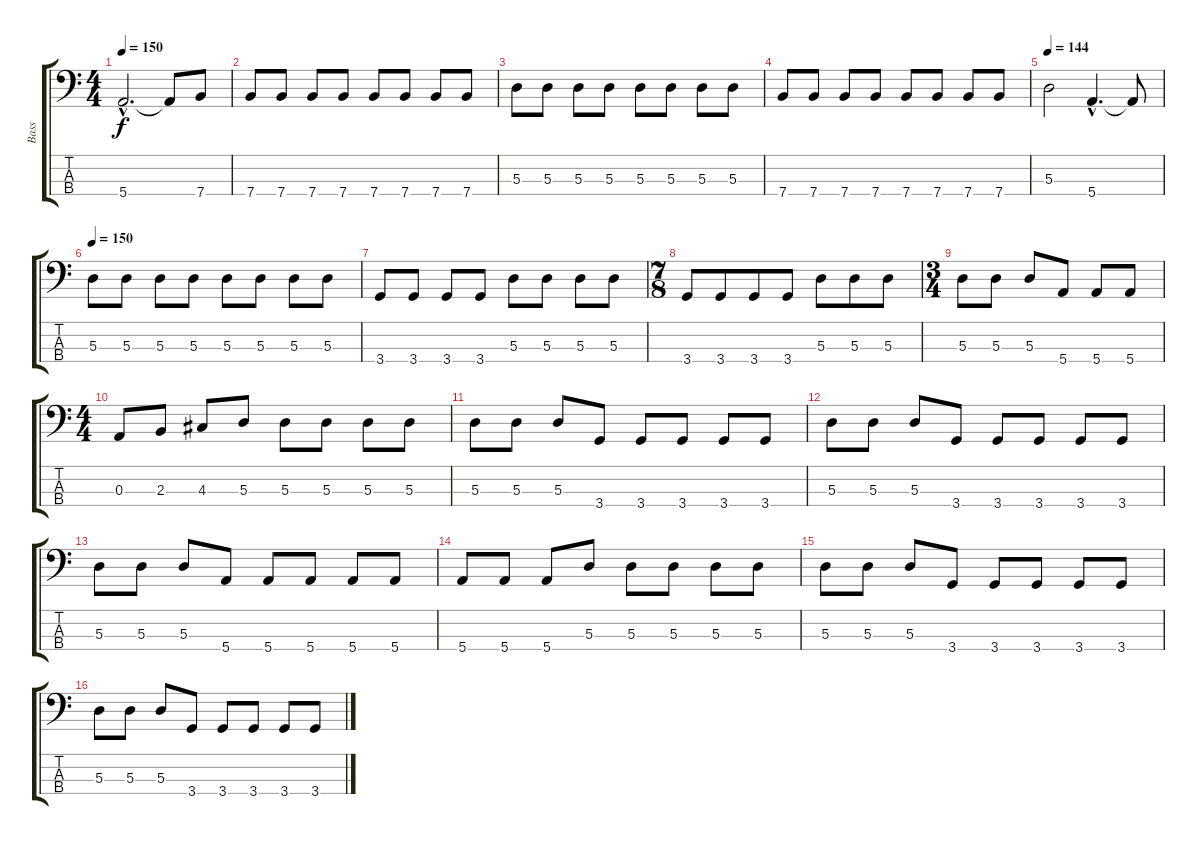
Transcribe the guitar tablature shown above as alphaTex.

\track ("Bass" "Bass") {instrument electricbasspick}
\staff {score tabs}
\tuning (G2 D2 A1 E1) {hide}
\ts (4 4)
\tempo 150
\clef f4
\ks c
5.4{hac t}.2{d dy f} 5.4{t}.8 7.4.8 |
7.4.8 7.4.8 7.4.8 7.4.8 7.4.8 7.4.8 7.4.8 7.4.8 |
5.3.8 5.3.8 5.3.8 5.3.8 5.3.8 5.3.8 5.3.8 5.3.8 |
7.4.8 7.4.8 7.4.8 7.4.8 7.4.8 7.4.8 7.4.8 7.4.8 |
\tempo 144
5.3.2 5.4{hac}.4{d} 5.4{t}.8 |
\tempo 150
5.3.8 5.3.8 5.3.8 5.3.8 5.3.8 5.3.8 5.3.8 5.3.8 |
3.4.8 3.4.8 3.4.8 3.4.8 5.3.8 5.3.8 5.3.8 5.3.8 |
\ts (7 8)
3.4.8 3.4.8 3.4.8 3.4.8 5.3.8 5.3.8 5.3.8 |
\ts (3 4)
5.3.8 5.3.8 5.3.8 5.4.8 5.4.8 5.4.8 |
\ts (4 4)
0.3.8 2.3.8 4.3.8 5.3.8 5.3.8 5.3.8 5.3.8 5.3.8 |
5.3.8 5.3.8 5.3.8 3.4.8 3.4.8 3.4.8 3.4.8 3.4.8 |
5.3.8 5.3.8 5.3.8 3.4.8 3.4.8 3.4.8 3.4.8 3.4.8 |
5.3.8 5.3.8 5.3.8 5.4.8 5.4.8 5.4.8 5.4.8 5.4.8 |
5.4.8 5.4.8 5.4.8 5.3.8 5.3.8 5.3.8 5.3.8 5.3.8 |
5.3.8 5.3.8 5.3.8 3.4.8 3.4.8 3.4.8 3.4.8 3.4.8 |
5.3.8 5.3.8 5.3.8 3.4.8 3.4.8 3.4.8 3.4.8 3.4.8
